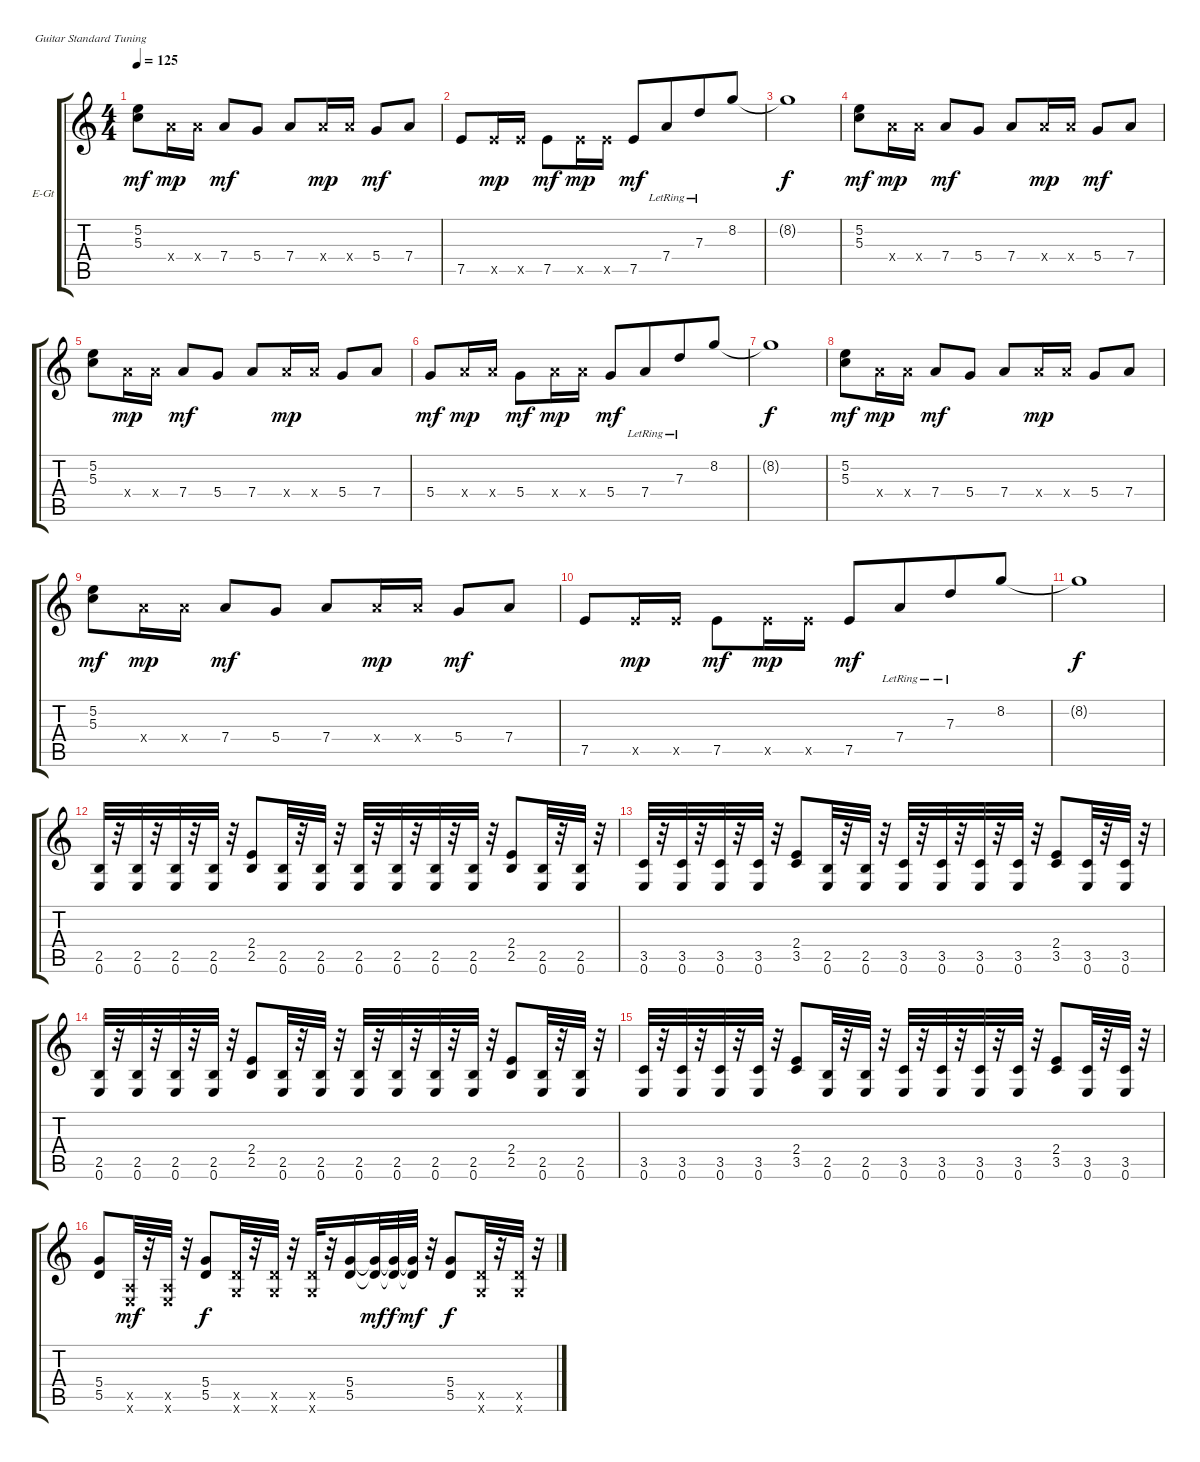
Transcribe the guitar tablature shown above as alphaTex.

\defaultSystemsLayout 4
\bracketExtendMode groupsimilarinstruments
\firstSystemTrackNameOrientation horizontal
\otherSystemsTrackNameOrientation horizontal
\track ("Electric Guitar" "E-Gt") {instrument distortionguitar}
\staff {score tabs}
\tuning (E4 B3 G3 D3 A2 E2)
\ts (4 4)
\tempo 125
\clef g2
\scale
0.333333
\ks c
(5.2 5.3).8{dy mf} 7.4{x}.16{dy mp} 7.4{x}.16 7.4.8{dy mf} 5.4.8 7.4.8 7.4{x}.16{dy mp} 7.4{x}.16 5.4.8{dy mf} 7.4.8 |
\scale
0.333333 7.5.8 7.5{x}.16{dy mp} 7.5{x}.16 7.5.8{dy mf} 7.5{x}.16{dy mp} 7.5{x}.16 7.5.8{dy mf beam invert} 7.4{lr}.8{beam invert beam merge} 7.3{lr}.8{beam invert} 8.2.8{beam invert} |
\scale
0.333333 8.2{t}.1{dy f} |
\scale
0.333333 (5.2 5.3).8{dy mf} 7.4{x}.16{dy mp} 7.4{x}.16 7.4.8{dy mf} 5.4.8 7.4.8 7.4{x}.16{dy mp} 7.4{x}.16 5.4.8{dy mf} 7.4.8 |
\scale
0.333333 (5.2 5.3).8 7.4{x}.16{dy mp} 7.4{x}.16 7.4.8{dy mf} 5.4.8 7.4.8 7.4{x}.16{dy mp} 7.4{x}.16 5.4.8 7.4.8 |
\scale
0.333333 5.4.8{dy mf} 7.4{x}.16{dy mp} 7.4{x}.16 5.4.8{dy mf} 7.4{x}.16{dy mp} 7.4{x}.16 5.4.8{dy mf beam invert} 7.4{lr}.8{beam invert beam merge} 7.3{lr}.8{beam invert} 8.2.8{beam invert} |
\scale
0.333333 8.2{t}.1{dy f} |
\scale
0.333333 (5.2 5.3).8{dy mf} 7.4{x}.16{dy mp} 7.4{x}.16 7.4.8{dy mf} 5.4.8 7.4.8 7.4{x}.16{dy mp} 7.4{x}.16 5.4.8 7.4.8 |
\scale
0.333333 (5.2 5.3).8{dy mf} 7.4{x}.16{dy mp} 7.4{x}.16 7.4.8{dy mf} 5.4.8 7.4.8 7.4{x}.16{dy mp} 7.4{x}.16 5.4.8{dy mf} 7.4.8 |
\scale
0.333333 7.5.8 7.5{x}.16{dy mp} 7.5{x}.16 7.5.8{dy mf} 7.5{x}.16{dy mp} 7.5{x}.16 7.5.8{dy mf beam invert} 7.4{lr}.8{beam invert beam merge} 7.3{lr}.8{beam invert} 8.2.8{beam invert} |
\scale
0.333333 8.2{t}.1{dy f} |
\scale
0.333333 (2.5 0.6).32 r.32 (2.5 0.6).32 r.32 (2.5 0.6).32 r.32 (2.5 0.6).32 r.32 (2.4 2.5).8 (2.5 0.6).32 r.32 (2.5 0.6).32 r.32 (2.5 0.6).32 r.32 (2.5 0.6).32 r.32 (2.5 0.6).32 r.32 (2.5 0.6).32 r.32 (2.4 2.5).8 (2.5 0.6).32 r.32 (2.5 0.6).32 r.32 |
\scale
0.333333 (3.5 0.6).32 r.32 (3.5 0.6).32 r.32 (3.5 0.6).32 r.32 (3.5 0.6).32 r.32 (2.4 3.5).8 (2.5 0.6).32 r.32 (2.5 0.6).32 r.32 (3.5 0.6).32 r.32 (3.5 0.6).32 r.32 (3.5 0.6).32 r.32 (3.5 0.6).32 r.32 (2.4 3.5).8 (3.5 0.6).32 r.32 (3.5 0.6).32 r.32 |
\scale
0.333333 (2.5 0.6).32 r.32 (2.5 0.6).32 r.32 (2.5 0.6).32 r.32 (2.5 0.6).32 r.32 (2.4 2.5).8 (2.5 0.6).32 r.32 (2.5 0.6).32 r.32 (2.5 0.6).32 r.32 (2.5 0.6).32 r.32 (2.5 0.6).32 r.32 (2.5 0.6).32 r.32 (2.4 2.5).8 (2.5 0.6).32 r.32 (2.5 0.6).32 r.32 |
\scale
0.333333 (3.5 0.6).32 r.32 (3.5 0.6).32 r.32 (3.5 0.6).32 r.32 (3.5 0.6).32 r.32 (2.4 3.5).8 (2.5 0.6).32 r.32 (2.5 0.6).32 r.32 (3.5 0.6).32 r.32 (3.5 0.6).32 r.32 (3.5 0.6).32 r.32 (3.5 0.6).32 r.32 (2.4 3.5).8 (3.5 0.6).32 r.32 (3.5 0.6).32 r.32 |
\scale
0.333333 (5.4 5.5).8 (0.6{x} 0.5{x}).32{dy mf} r.32 (0.6{x} 0.5{x}).32 r.32 (5.4 5.5).8{dy f} (5.5{x} 3.6{x}).32 r.32 (5.5{x} 3.6{x}).32 r.32 (5.5{x} 3.6{x}).32 r.32 (5.4 5.5).16 (5.5{t} 5.4{t}).32{dy mf} (5.5{t} 5.4{t}).32{dy f} (5.5{t} 5.4{t}).32{dy mf} r.32 (5.4 5.5).8{dy f} (5.5{x} 3.6{x}).32 r.32 (5.5{x} 3.6{x}).32 r.32
